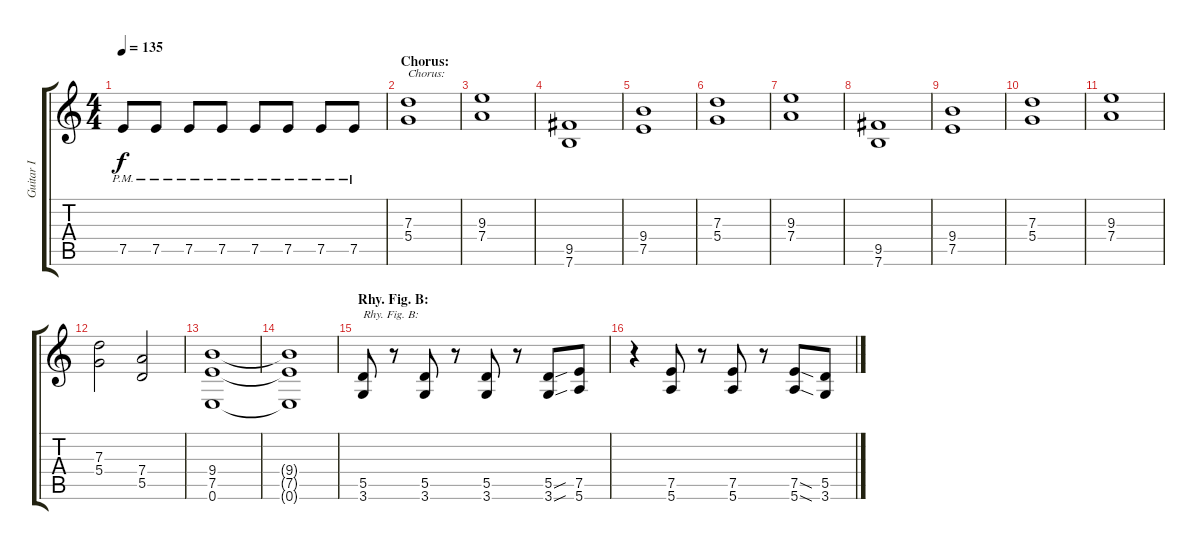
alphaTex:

\track ("Guitar I" "Guitar I") {instrument distortionguitar}
\staff {score tabs}
\tuning (E4 B3 G3 D3 A2 E2) {hide}
\ts (4 4)
\tempo 135
\clef g2
\ks c
7.5{pm}.8{dy f} 7.5{pm}.8 7.5{pm}.8 7.5{pm}.8 7.5{pm}.8 7.5{pm}.8 7.5{pm}.8 7.5{pm}.8 |
\section ("" "Chorus:")
(7.3 5.4).1{txt "Chorus:"} |
(9.3 7.4).1 |
(9.5 7.6).1 |
(9.4 7.5).1 |
(7.3 5.4).1 |
(9.3 7.4).1 |
(9.5 7.6).1 |
(9.4 7.5).1 |
(7.3 5.4).1 |
(9.3 7.4).1 |
(7.3 5.4).2 (7.4 5.5).2 |
(9.4 7.5 0.6).1 |
(9.4{t} 7.5{t} 0.6{t}).1 |
\section ("" "Rhy. Fig. B:")
(5.5 3.6).8{txt "Rhy. Fig. B:"} r.8 (5.5 3.6).8 r.8 (5.5 3.6).8 r.8 (5.5{sou} 3.6{sou}).8 (7.5 5.6).8 |
r.4 (7.5 5.6).8 r.8 (7.5 5.6).8 r.8 (7.5{sod} 5.6{sod}).8 (5.5 3.6).8
